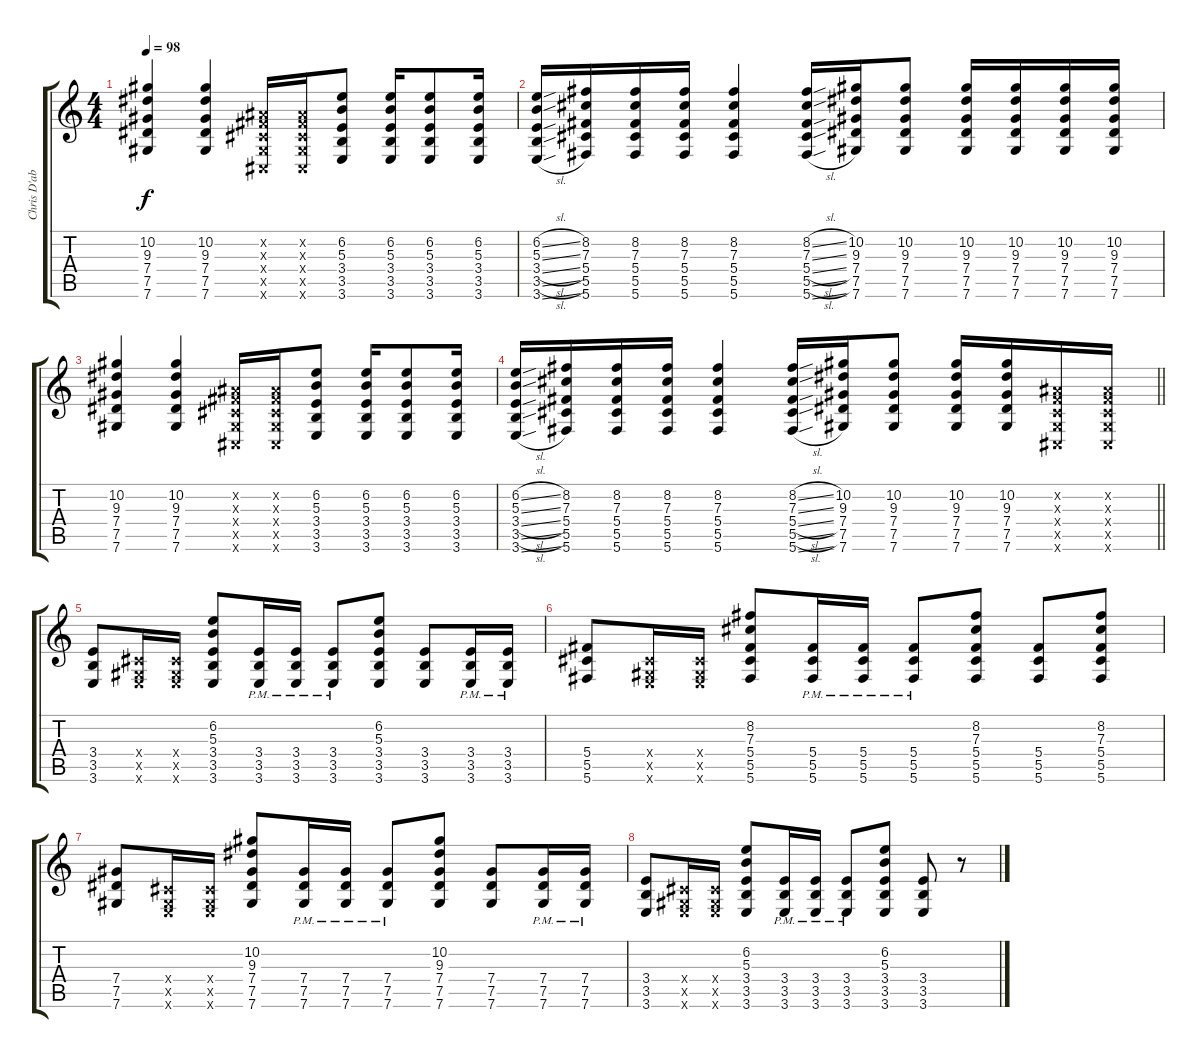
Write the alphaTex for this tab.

\track ("Chris D'abaldo (Rhythm Guitar)" "Chris D'ab") {instrument distortionguitar}
\staff {score tabs}
\tuning (Eb4 Bb3 Gb3 Db3 Ab2 Db2) {hide}
\ts (4 4)
\tempo 98
\clef g2
\ks c
(10.2 9.3 7.4 7.5 7.6).4{dy f} (10.2 9.3 7.4 7.5 7.6).4 (0.2{x} 0.3{x} 0.4{x} 0.5{x} 0.6{x}).16 (0.2{x} 0.3{x} 0.4{x} 0.5{x} 0.6{x}).16 (6.2 5.3 3.4 3.5 3.6).8 (6.2 5.3 3.4 3.5 3.6).16 (6.2 5.3 3.4 3.5 3.6).8 (6.2 5.3 3.4 3.5 3.6).16 |
(6.2{sl} 5.3{sl} 3.4{sl} 3.5{sl} 3.6{sl}).16 (8.2 7.3 5.4 5.5 5.6).16 (8.2 7.3 5.4 5.5 5.6).16 (8.2 7.3 5.4 5.5 5.6).16 (8.2 7.3 5.4 5.5 5.6).4 (8.2{sl} 7.3{sl} 5.4{sl} 5.5{sl} 5.6{sl}).16 (10.2 9.3 7.4 7.5 7.6).16 (10.2 9.3 7.4 7.5 7.6).8 (10.2 9.3 7.4 7.5 7.6).16 (10.2 9.3 7.4 7.5 7.6).16 (10.2 9.3 7.4 7.5 7.6).16 (10.2 9.3 7.4 7.5 7.6).16 |
(10.2 9.3 7.4 7.5 7.6).4 (10.2 9.3 7.4 7.5 7.6).4 (0.2{x} 0.3{x} 0.4{x} 0.5{x} 0.6{x}).16 (0.2{x} 0.3{x} 0.4{x} 0.5{x} 0.6{x}).16 (6.2 5.3 3.4 3.5 3.6).8 (6.2 5.3 3.4 3.5 3.6).16 (6.2 5.3 3.4 3.5 3.6).8 (6.2 5.3 3.4 3.5 3.6).16 |
\barLineRight lightlight
(6.2{sl} 5.3{sl} 3.4{sl} 3.5{sl} 3.6{sl}).16 (8.2 7.3 5.4 5.5 5.6).16 (8.2 7.3 5.4 5.5 5.6).16 (8.2 7.3 5.4 5.5 5.6).16 (8.2 7.3 5.4 5.5 5.6).4 (8.2{sl} 7.3{sl} 5.4{sl} 5.5{sl} 5.6{sl}).16 (10.2 9.3 7.4 7.5 7.6).16 (10.2 9.3 7.4 7.5 7.6).8 (10.2 9.3 7.4 7.5 7.6).16 (10.2 9.3 7.4 7.5 7.6).16 (0.2{x} 0.3{x} 0.4{x} 0.5{x} 0.6{x}).16 (0.2{x} 0.3{x} 0.4{x} 0.5{x} 0.6{x}).16 |
(3.4 3.5 3.6).8 (0.4{x} 0.5{x} 3.6{x}).16 (0.4{x} 0.5{x} 3.6{x}).16 (6.2 5.3 3.4 3.5 3.6).8 (3.4{pm} 3.5{pm} 3.6{pm}).16 (3.4{pm} 3.5{pm} 3.6{pm}).16 (3.4{pm} 3.5{pm} 3.6{pm}).8 (6.2 5.3 3.4 3.5 3.6).8 (3.4 3.5 3.6).8 (3.4{pm} 3.5{pm} 3.6{pm}).16 (3.4{pm} 3.5{pm} 3.6{pm}).16 |
(5.4 5.5 5.6).8 (0.4{x} 0.5{x} 3.6{x}).16 (0.4{x} 0.5{x} 3.6{x}).16 (8.2 7.3 5.4 5.5 5.6).8 (5.4{pm} 5.5{pm} 5.6{pm}).16 (5.4{pm} 5.5{pm} 5.6{pm}).16 (5.4{pm} 5.5{pm} 5.6{pm}).8 (8.2 7.3 5.4 5.5 5.6).8 (5.4 5.5 5.6).8 (8.2 7.3 5.4 5.5 5.6).8 |
(7.4 7.5 7.6).8 (0.4{x} 0.5{x} 3.6{x}).16 (0.4{x} 0.5{x} 3.6{x}).16 (10.2 9.3 7.4 7.5 7.6).8 (7.4{pm} 7.5{pm} 7.6{pm}).16 (7.4{pm} 7.5{pm} 7.6{pm}).16 (7.4{pm} 7.5{pm} 7.6{pm}).8 (10.2 9.3 7.4 7.5 7.6).8 (7.4 7.5 7.6).8 (7.4{pm} 7.5{pm} 7.6{pm}).16 (7.4{pm} 7.5{pm} 7.6{pm}).16 |
(3.4 3.5 3.6).8 (0.4{x} 0.5{x} 3.6{x}).16 (0.4{x} 0.5{x} 3.6{x}).16 (6.2 5.3 3.4 3.5 3.6).8 (3.4{pm} 3.5{pm} 3.6{pm}).16 (3.4{pm} 3.5{pm} 3.6{pm}).16 (3.4{pm} 3.5{pm} 3.6{pm}).8 (6.2 5.3 3.4 3.5 3.6).8 (3.4 3.5 3.6).8 r.8
